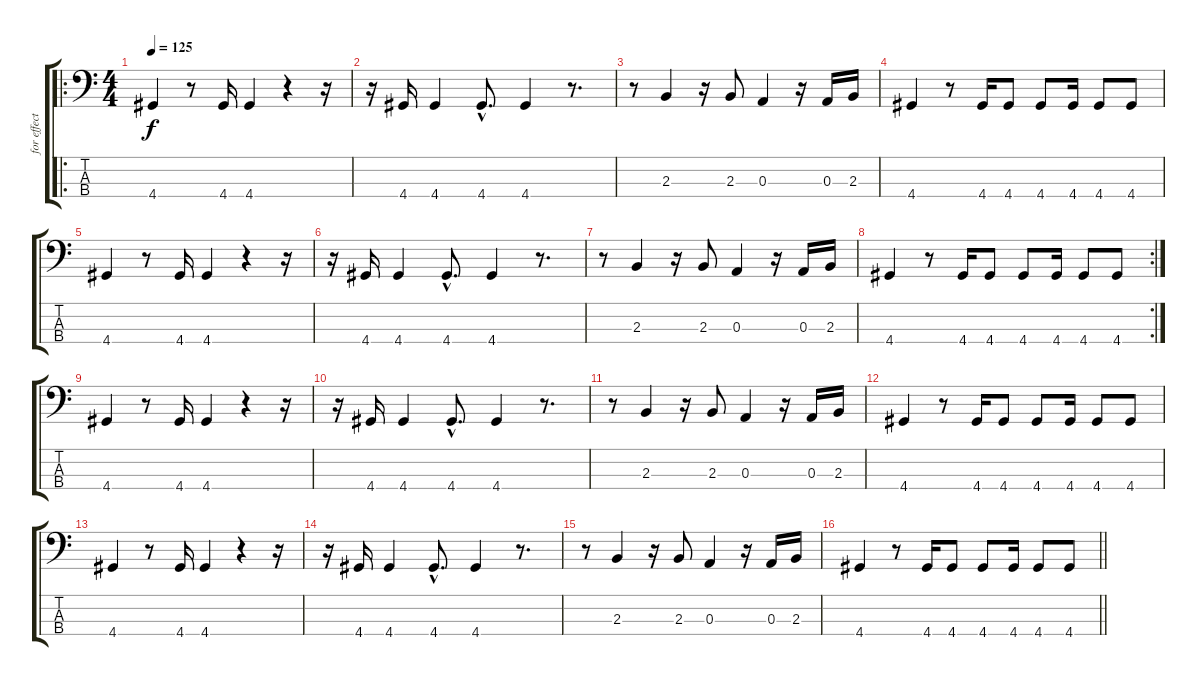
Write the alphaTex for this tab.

\track ("for effect" "for effect") {instrument electricbassfinger}
\staff {score tabs}
\tuning (G2 D2 A1 E1) {hide}
\ro
\ts (4 4)
\tempo 125
\clef f4
\ks c
4.4.4{dy f instrument electricbassfinger} r.8 4.4.16 4.4.4 r.4 r.16 |
r.16 4.4.16 4.4.4 4.4{hac}.8{d} 4.4.4 r.8{d} |
r.8 2.3.4 r.16 2.3.8 0.3.4 r.16 0.3.16 2.3.16 |
4.4.4 r.8 4.4.16 4.4.8 4.4.8 4.4.16 4.4.8 4.4.8 |
4.4.4 r.8 4.4.16 4.4.4 r.4 r.16 |
r.16 4.4.16 4.4.4 4.4{hac}.8{d} 4.4.4 r.8{d} |
r.8 2.3.4 r.16 2.3.8 0.3.4 r.16 0.3.16 2.3.16 |
\rc 2
4.4.4 r.8 4.4.16 4.4.8 4.4.8 4.4.16 4.4.8 4.4.8 |
4.4.4 r.8 4.4.16 4.4.4 r.4 r.16 |
r.16 4.4.16 4.4.4 4.4{hac}.8{d} 4.4.4 r.8{d} |
r.8 2.3.4 r.16 2.3.8 0.3.4 r.16 0.3.16 2.3.16 |
4.4.4 r.8 4.4.16 4.4.8 4.4.8 4.4.16 4.4.8 4.4.8 |
4.4.4 r.8 4.4.16 4.4.4 r.4 r.16 |
r.16 4.4.16 4.4.4 4.4{hac}.8{d} 4.4.4 r.8{d} |
r.8 2.3.4 r.16 2.3.8 0.3.4 r.16 0.3.16 2.3.16 |
\barLineRight lightlight
4.4.4 r.8 4.4.16 4.4.8 4.4.8 4.4.16 4.4.8 4.4.8
